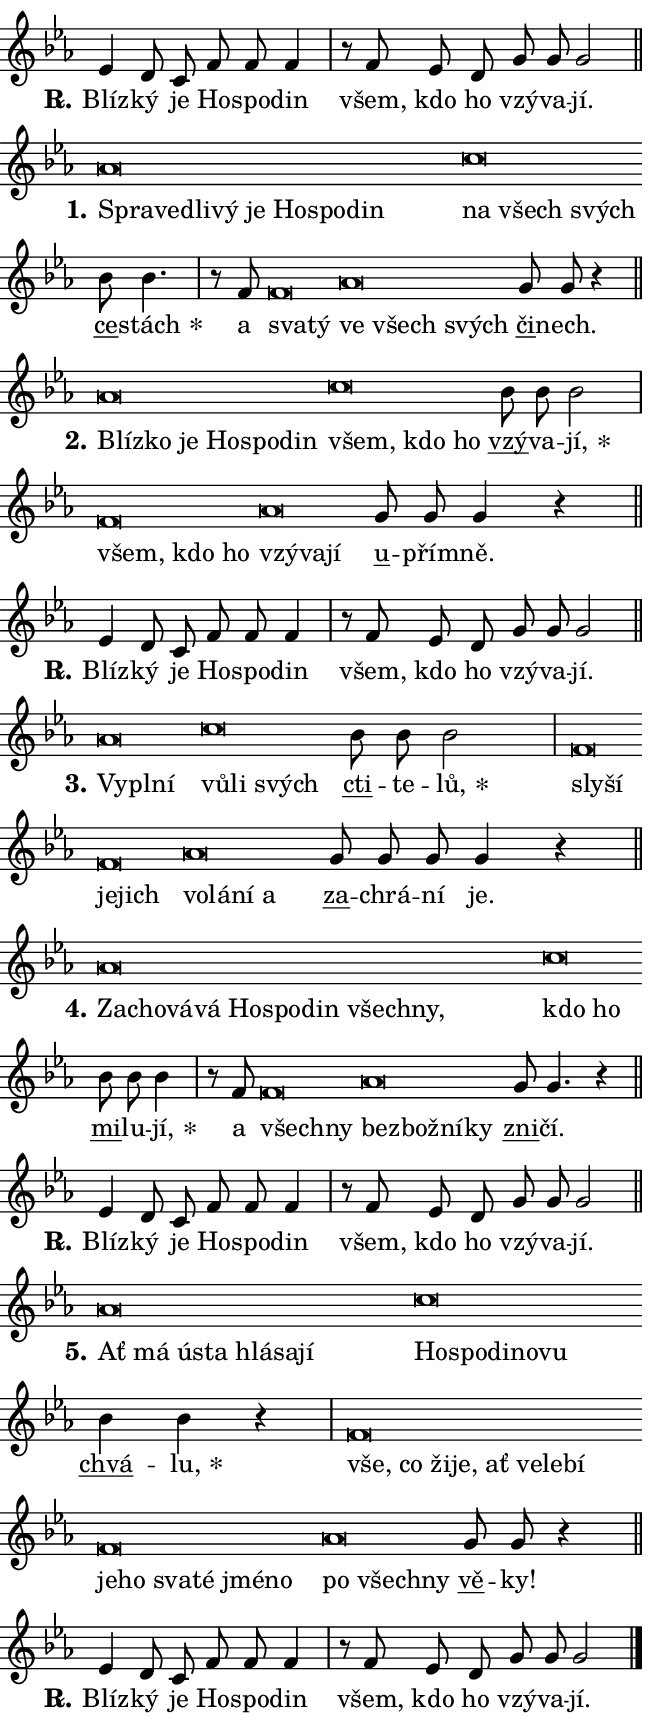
\version "2.24.0"
\header { tagline = "" }
\paper {
  indent = 0\cm
  top-margin = 0\cm
  right-margin = 0.13\cm % to fit lyric hyphens
  bottom-margin = 0\cm
  left-margin = 0\cm
  paper-width = 11\cm
  page-breaking = #ly:one-page-breaking
  system-system-spacing.basic-distance = #11
  score-system-spacing.basic-distance = #11
  ragged-last = ##f
}


%% Author: Thomas Morley
%% https://lists.gnu.org/archive/html/lilypond-user/2020-05/msg00002.html
#(define (line-position grob)
"Returns position of @var[grob} in current system:
   @code{'start}, if at first time-step
   @code{'end}, if at last time-step
   @code{'middle} otherwise
"
  (let* ((col (ly:item-get-column grob))
         (ln (ly:grob-object col 'left-neighbor))
         (rn (ly:grob-object col 'right-neighbor))
         (col-to-check-left (if (ly:grob? ln) ln col))
         (col-to-check-right (if (ly:grob? rn) rn col))
         (break-dir-left
           (and
             (ly:grob-property col-to-check-left 'non-musical #f)
             (ly:item-break-dir col-to-check-left)))
         (break-dir-right
           (and
             (ly:grob-property col-to-check-right 'non-musical #f)
             (ly:item-break-dir col-to-check-right))))
        (cond ((eqv? 1 break-dir-left) 'start)
              ((eqv? -1 break-dir-right) 'end)
              (else 'middle))))

#(define (tranparent-at-line-position vctor)
  (lambda (grob)
  "Relying on @code{line-position} select the relevant enry from @var{vctor}.
Used to determine transparency,"
    (case (line-position grob)
      ((end) (not (vector-ref vctor 0)))
      ((middle) (not (vector-ref vctor 1)))
      ((start) (not (vector-ref vctor 2))))))

noteHeadBreakVisibility =
#(define-music-function (break-visibility)(vector?)
"Makes @code{NoteHead}s transparent relying on @var{break-visibility}"
#{
  \override NoteHead.transparent =
    #(tranparent-at-line-position break-visibility)
#})

#(define delete-ledgers-for-transparent-note-heads
  (lambda (grob)
    "Reads whether a @code{NoteHead} is transparent.
If so this @code{NoteHead} is removed from @code{'note-heads} from
@var{grob}, which is supposed to be @code{LedgerLineSpanner}.
As a result ledgers are not printed for this @code{NoteHead}"
    (let* ((nhds-array (ly:grob-object grob 'note-heads))
           (nhds-list
             (if (ly:grob-array? nhds-array)
                 (ly:grob-array->list nhds-array)
                 '()))
           ;; Relies on the transparent-property being done before
           ;; Staff.LedgerLineSpanner.after-line-breaking is executed.
           ;; This is fragile ...
           (to-keep
             (remove
               (lambda (nhd)
                 (ly:grob-property nhd 'transparent #f))
               nhds-list)))
      ;; TODO find a better method to iterate over grob-arrays, similiar
      ;; to filter/remove etc for lists
      ;; For now rebuilt from scratch
      (set! (ly:grob-object grob 'note-heads)  '())
      (for-each
        (lambda (nhd)
          (ly:pointer-group-interface::add-grob grob 'note-heads nhd))
        to-keep))))

squashNotes = {
  \override NoteHead.X-extent = #'(-0.2 . 0.2)
  \override NoteHead.Y-extent = #'(-0.75 . 0)
  \override NoteHead.stencil =
    #(lambda (grob)
       (let ((pos (ly:grob-property grob 'staff-position)))
         (begin
           (if (< pos -7) (display "ERROR: Lower brevis then expected\n") (display ""))
           (if (<= pos -6) ly:text-interface::print ly:note-head::print))))
}
unSquashNotes = {
  \revert NoteHead.X-extent
  \revert NoteHead.Y-extent
  \revert NoteHead.stencil
}

hideNotes = \noteHeadBreakVisibility #begin-of-line-visible
unHideNotes = \noteHeadBreakVisibility #all-visible

% work-around for resetting accidentals
% https://lilypond.org/doc/v2.23/Documentation/notation/displaying-rhythms#unmetered-music
cadenzaMeasure = {
  \cadenzaOff
  \partial 1024 s1024
  \cadenzaOn
}

#(define-markup-command (accent layout props text) (markup?)
  "Underline accented syllable"
  (interpret-markup layout props
    #{\markup \override #'(offset . 4.3) \underline { #text }#}))

responsum = \markup \concat {
  "R" \hspace #-1.05 \path #0.1 #'((moveto 0 0.07) (lineto 0.9 0.8)) \hspace #0.05 "."
}

spaceSize = #0.6828661417322834 % exact space size for TeX Gyre Schola

\layout {
  \context {
    \Staff
    \remove "Time_signature_engraver"
    \override LedgerLineSpanner.after-line-breaking = #delete-ledgers-for-transparent-note-heads
  }
  \context {
    \Lyrics {
      \override LyricSpace.minimum-distance = \spaceSize
      \override LyricText.font-name = #"TeX Gyre Schola"
      \override LyricText.font-size = 1
      \override StanzaNumber.font-name = #"TeX Gyre Schola Bold"
      \override StanzaNumber.font-size = 1
    }
  }
  \context {
    \Score 
    \override NoteHead.text =
      #(lambda (grob) 
        (let ((pos (ly:grob-property grob 'staff-position)))
          #{\markup {
            \combine
              \halign #-0.55 \raise #(if (= pos -6) 0 0.5) \override #'(thickness . 2) \draw-line #'(3.2 . 0)
              \musicglyph "noteheads.sM1"
          }#}))
  }
}

% magnetic-lyrics.ily
%
%   written by
%     Jean Abou Samra <jean@abou-samra.fr>
%     Werner Lemberg <wl@gnu.org>
%
%   adapted by
%     Jiri Hon <jiri.hon@gmail.com>
%
% Version 2022-Apr-15

% https://www.mail-archive.com/lilypond-user@gnu.org/msg149350.html

#(define (Left_hyphen_pointer_engraver context)
   "Collect syllable-hyphen-syllable occurrences in lyrics and store
them in properties.  This engraver only looks to the left.  For
example, if the lyrics input is @code{foo -- bar}, it does the
following.

@itemize @bullet
@item
Set the @code{text} property of the @code{LyricHyphen} grob between
@q{foo} and @q{bar} to @code{foo}.

@item
Set the @code{left-hyphen} property of the @code{LyricText} grob with
text @q{foo} to the @code{LyricHyphen} grob between @q{foo} and
@q{bar}.
@end itemize

Use this auxiliary engraver in combination with the
@code{lyric-@/text::@/apply-@/magnetic-@/offset!} hook."
   (let ((hyphen #f)
         (text #f))
     (make-engraver
      (acknowledgers
       ((lyric-syllable-interface engraver grob source-engraver)
        (set! text grob)))
      (end-acknowledgers
       ((lyric-hyphen-interface engraver grob source-engraver)
        ;(when (not (grob::has-interface grob 'lyric-space-interface))
          (set! hyphen grob)));)
      ((stop-translation-timestep engraver)
       (when (and text hyphen)
         (ly:grob-set-object! text 'left-hyphen hyphen))
       (set! text #f)
       (set! hyphen #f)))))

#(define (lyric-text::apply-magnetic-offset! grob)
   "If the space between two syllables is less than the value in
property @code{LyricText@/.details@/.squash-threshold}, move the right
syllable to the left so that it gets concatenated with the left
syllable.

Use this function as a hook for
@code{LyricText@/.after-@/line-@/breaking} if the
@code{Left_@/hyphen_@/pointer_@/engraver} is active."
   (let ((hyphen (ly:grob-object grob 'left-hyphen #f)))
     (when hyphen
       (let ((left-text (ly:spanner-bound hyphen LEFT)))
         (when (grob::has-interface left-text 'lyric-syllable-interface)
           (let* ((common (ly:grob-common-refpoint grob left-text X))
                  (this-x-ext (ly:grob-extent grob common X))
                  (left-x-ext
                   (begin
                     ;; Trigger magnetism for left-text.
                     (ly:grob-property left-text 'after-line-breaking)
                     (ly:grob-extent left-text common X)))
                  ;; `delta` is the gap width between two syllables.
                  (delta (- (interval-start this-x-ext)
                            (interval-end left-x-ext)))
                  (details (ly:grob-property grob 'details))
                  (threshold (assoc-get 'squash-threshold details 0.2)))
             (when (< delta threshold)
               (let* (;; We have to manipulate the input text so that
                      ;; ligatures crossing syllable boundaries are not
                      ;; disabled.  For languages based on the Latin
                      ;; script this is essentially a beautification.
                      ;; However, for non-Western scripts it can be a
                      ;; necessity.
                      (lt (ly:grob-property left-text 'text))
                      (rt (ly:grob-property grob 'text))
                      (is-space (grob::has-interface hyphen 'lyric-space-interface))
                      (space (if is-space " " ""))
                      (extra-delta (if is-space spaceSize 0))
                      ;; Append new syllable.
                      (ltrt-space (if (and (string? lt) (string? rt))
                                (string-append lt space rt)
                                (make-concat-markup (list lt space rt))))
                      ;; Right-align `ltrt` to the right side.
                      (ltrt-space-markup (grob-interpret-markup
                               grob
                               (make-translate-markup
                                (cons (interval-length this-x-ext) 0)
                                (make-right-align-markup ltrt-space)))))
                 (begin
                   ;; Don't print `left-text`.
                   (ly:grob-set-property! left-text 'stencil #f)
                   ;; Set text and stencil (which holds all collected
                   ;; syllables so far) and shift it to the left.
                   (ly:grob-set-property! grob 'text ltrt-space)
                   (ly:grob-set-property! grob 'stencil ltrt-space-markup)
                   (ly:grob-translate-axis! grob (- (- delta extra-delta)) X))))))))))


#(define (lyric-hyphen::displace-bounds-first grob)
   ;; Make very sure this callback isn't triggered too early.
   (let ((left (ly:spanner-bound grob LEFT))
         (right (ly:spanner-bound grob RIGHT)))
     (ly:grob-property left 'after-line-breaking)
     (ly:grob-property right 'after-line-breaking)
     (ly:lyric-hyphen::print grob)))

squashThreshold = #0.4

\layout {
  \context {
    \Lyrics
    \consists #Left_hyphen_pointer_engraver
    \override LyricText.after-line-breaking =
      #lyric-text::apply-magnetic-offset!
    \override LyricHyphen.stencil = #lyric-hyphen::displace-bounds-first
    \override LyricText.details.squash-threshold = \squashThreshold
    \override LyricHyphen.minimum-distance = 0
    \override LyricHyphen.minimum-length = \squashThreshold
  }
}

squashText = \override LyricText.details.squash-threshold = 9999
unSquashText = \override LyricText.details.squash-threshold = \squashThreshold

leftText = \override LyricText.self-alignment-X = #LEFT
unLeftText = \revert LyricText.self-alignment-X

starOffset = #(lambda (grob) 
                (let ((x_offset (ly:self-alignment-interface::aligned-on-x-parent grob)))
                  (if (= x_offset 0) 0 (+ x_offset 1.2))))

star = #(define-music-function (syllable)(string?)
"Append star separator at the end of a syllable"
#{
  \once \override LyricText.X-offset = #starOffset
  \lyricmode { \markup {
    #syllable
    \override #'((font-name . "TeX Gyre Schola Bold")) \hspace #0.2 \lower #0.65 \larger "*"
  } }
#})

starAccent = #(define-music-function (syllable)(string?)
"Append star separator at the end of a syllable and make accent"
#{
  \once \override LyricText.X-offset = #starOffset
  \lyricmode { \markup {
    \accent #syllable
    \override #'((font-name . "TeX Gyre Schola Bold")) \hspace #0.2 \lower #0.65 \larger "*"
  } }
#})

breath = #(define-music-function (syllable)(string?)
"Append breathing indicator at the end of a syllable"
#{
  \lyricmode { \markup { #syllable "+" } }
#})

optionalBreath = #(define-music-function (syllable)(string?)
"Append optional breathing indicator at the end of a syllable"
#{
  \lyricmode { \markup { #syllable "(+)" } }
#})


\score {
    <<
        \new Voice = "melody" { \cadenzaOn \key es \major \relative { es'4 d8 c f f f4 \cadenzaMeasure \bar "|" r8 f es d \bar "" g g g2 \cadenzaMeasure \bar "||" \break } }
        \new Lyrics \lyricsto "melody" { \lyricmode { \set stanza = \responsum
Blíz -- ký je Ho -- spo -- din všem, kdo ho vzý -- va -- jí. } }
    >>
    \layout {}
}

\score {
    <<
        \new Voice = "melody" { \cadenzaOn \key es \major \relative { \squashNotes as'\breve*1/16 \hideNotes \breve*1/16 \bar "" \breve*1/16 \bar "" \breve*1/16 \bar "" \breve*1/16 \bar "" \breve*1/16 \bar "" \breve*1/16 \breve*1/16 \bar "" \unHideNotes \unSquashNotes \squashNotes c\breve*1/16 \hideNotes \breve*1/16 \breve*1/16 \bar "" \unHideNotes \unSquashNotes \bar "" bes8 bes4. \cadenzaMeasure \bar "|" r8 f8 \squashNotes f\breve*1/16 \hideNotes \breve*1/16 \bar "" \unHideNotes \unSquashNotes \squashNotes as\breve*1/16 \hideNotes \breve*1/16 \breve*1/16 \bar "" \unHideNotes \unSquashNotes \bar "" g8 g r4 \cadenzaMeasure \bar "||" \break } }
        \new Lyrics \lyricsto "melody" { \lyricmode { \set stanza = "1."
\leftText Spra -- \squashText ve -- dli -- vý je Ho -- spo -- din \unSquashText na \squashText všech svých \unLeftText \unSquashText \markup \accent ce -- \star stách a \leftText sva -- \squashText tý \unSquashText ve \squashText všech svých \unLeftText \unSquashText \markup \accent či -- nech. } }
    >>
    \layout {}
}

\score {
    <<
        \new Voice = "melody" { \cadenzaOn \key es \major \relative { \squashNotes as'\breve*1/16 \hideNotes \breve*1/16 \bar "" \breve*1/16 \bar "" \breve*1/16 \bar "" \breve*1/16 \breve*1/16 \bar "" \unHideNotes \unSquashNotes \squashNotes c\breve*1/16 \hideNotes \breve*1/16 \breve*1/16 \bar "" \unHideNotes \unSquashNotes \bar "" bes8 bes bes2 \cadenzaMeasure \bar "|" \squashNotes f\breve*1/16 \hideNotes \breve*1/16 \breve*1/16 \bar "" \unHideNotes \unSquashNotes \squashNotes as\breve*1/16 \hideNotes \breve*1/16 \breve*1/16 \bar "" \unHideNotes \unSquashNotes \bar "" g8 g g4 r \cadenzaMeasure \bar "||" \break } }
        \new Lyrics \lyricsto "melody" { \lyricmode { \set stanza = "2."
\leftText Blíz -- \squashText ko je Ho -- spo -- din \unSquashText všem, \squashText kdo ho \unLeftText \unSquashText \markup \accent vzý -- va -- \star jí, \leftText všem, \squashText kdo ho \unSquashText vzý -- \squashText va -- jí \unLeftText \unSquashText \markup \accent u -- přím -- ně. } }
    >>
    \layout {}
}

\score {
    <<
        \new Voice = "melody" { \cadenzaOn \key es \major \relative { es'4 d8 c f f f4 \cadenzaMeasure \bar "|" r8 f es d \bar "" g g g2 \cadenzaMeasure \bar "||" \break } }
        \new Lyrics \lyricsto "melody" { \lyricmode { \set stanza = \responsum
Blíz -- ký je Ho -- spo -- din všem, kdo ho vzý -- va -- jí. } }
    >>
    \layout {}
}

\score {
    <<
        \new Voice = "melody" { \cadenzaOn \key es \major \relative { \squashNotes as'\breve*1/16 \hideNotes \breve*1/16 \breve*1/16 \bar "" \unHideNotes \unSquashNotes \squashNotes c\breve*1/16 \hideNotes \breve*1/16 \breve*1/16 \bar "" \unHideNotes \unSquashNotes \bar "" bes8 bes bes2 \cadenzaMeasure \bar "|" \squashNotes f\breve*1/16 \hideNotes \breve*1/16 \bar "" \breve*1/16 \breve*1/16 \bar "" \unHideNotes \unSquashNotes \squashNotes as\breve*1/16 \hideNotes \breve*1/16 \bar "" \breve*1/16 \breve*1/16 \bar "" \unHideNotes \unSquashNotes \bar "" g8 g g g4 r \cadenzaMeasure \bar "||" \break } }
        \new Lyrics \lyricsto "melody" { \lyricmode { \set stanza = "3."
\leftText Vy -- \squashText pl -- ní \unSquashText vů -- \squashText li svých \unLeftText \unSquashText \markup \accent cti -- te -- \star lů, \leftText sly -- \squashText ší je -- jich \unSquashText vo -- \squashText lá -- ní a \unLeftText \unSquashText \markup \accent za -- chrá -- ní je. } }
    >>
    \layout {}
}

\score {
    <<
        \new Voice = "melody" { \cadenzaOn \key es \major \relative { \squashNotes as'\breve*1/16 \hideNotes \breve*1/16 \bar "" \breve*1/16 \bar "" \breve*1/16 \bar "" \breve*1/16 \bar "" \breve*1/16 \bar "" \breve*1/16 \bar "" \breve*1/16 \breve*1/16 \bar "" \unHideNotes \unSquashNotes \squashNotes c\breve*1/16 \hideNotes \breve*1/16 \bar "" \unHideNotes \unSquashNotes \bar "" bes8 bes bes4 \cadenzaMeasure \bar "|" r8 f8 \squashNotes f\breve*1/16 \hideNotes \breve*1/16 \bar "" \unHideNotes \unSquashNotes \squashNotes as\breve*1/16 \hideNotes \breve*1/16 \bar "" \breve*1/16 \breve*1/16 \bar "" \unHideNotes \unSquashNotes \bar "" g8 g4. r4 \cadenzaMeasure \bar "||" \break } }
        \new Lyrics \lyricsto "melody" { \lyricmode { \set stanza = "4."
\leftText Za -- \squashText cho -- vá -- vá Ho -- spo -- din všech -- ny, \unSquashText kdo \squashText ho \unLeftText \unSquashText \markup \accent mi -- lu -- \star jí, a \leftText všech -- \squashText ny \unSquashText bez -- \squashText bož -- ní -- ky \unLeftText \unSquashText \markup \accent zni -- čí. } }
    >>
    \layout {}
}

\score {
    <<
        \new Voice = "melody" { \cadenzaOn \key es \major \relative { es'4 d8 c f f f4 \cadenzaMeasure \bar "|" r8 f es d \bar "" g g g2 \cadenzaMeasure \bar "||" \break } }
        \new Lyrics \lyricsto "melody" { \lyricmode { \set stanza = \responsum
Blíz -- ký je Ho -- spo -- din všem, kdo ho vzý -- va -- jí. } }
    >>
    \layout {}
}

\score {
    <<
        \new Voice = "melody" { \cadenzaOn \key es \major \relative { \squashNotes as'\breve*1/16 \hideNotes \breve*1/16 \bar "" \breve*1/16 \bar "" \breve*1/16 \bar "" \breve*1/16 \bar "" \breve*1/16 \breve*1/16 \bar "" \unHideNotes \unSquashNotes \squashNotes c\breve*1/16 \hideNotes \breve*1/16 \bar "" \breve*1/16 \bar "" \breve*1/16 \breve*1/16 \bar "" \unHideNotes \unSquashNotes \bar "" bes4 bes r \cadenzaMeasure \bar "|" \squashNotes f\breve*1/16 \hideNotes \breve*1/16 \bar "" \breve*1/16 \bar "" \breve*1/16 \bar "" \breve*1/16 \bar "" \breve*1/16 \bar "" \breve*1/16 \bar "" \breve*1/16 \bar "" \breve*1/16 \bar "" \breve*1/16 \bar "" \breve*1/16 \bar "" \breve*1/16 \bar "" \breve*1/16 \breve*1/16 \bar "" \unHideNotes \unSquashNotes \squashNotes as\breve*1/16 \hideNotes \breve*1/16 \breve*1/16 \bar "" \unHideNotes \unSquashNotes \bar "" g8 g r4 \cadenzaMeasure \bar "||" \break } }
        \new Lyrics \lyricsto "melody" { \lyricmode { \set stanza = "5."
\leftText Ať \squashText má ú -- sta hlá -- sa -- jí \unSquashText Ho -- \squashText spo -- di -- no -- vu \unLeftText \unSquashText \markup \accent chvá -- \star lu, \leftText vše, \squashText co ži -- je, ať ve -- le -- bí je -- ho sva -- té jmé -- no \unSquashText po \squashText všech -- ny \unLeftText \unSquashText \markup \accent vě -- ky! } }
    >>
    \layout {}
}

\score {
    <<
        \new Voice = "melody" { \cadenzaOn \key es \major \relative { es'4 d8 c f f f4 \cadenzaMeasure \bar "|" r8 f es d \bar "" g g g2 \cadenzaMeasure \bar "||" \break } \bar "|." }
        \new Lyrics \lyricsto "melody" { \lyricmode { \set stanza = \responsum
Blíz -- ký je Ho -- spo -- din všem, kdo ho vzý -- va -- jí. } }
    >>
    \layout {}
}
